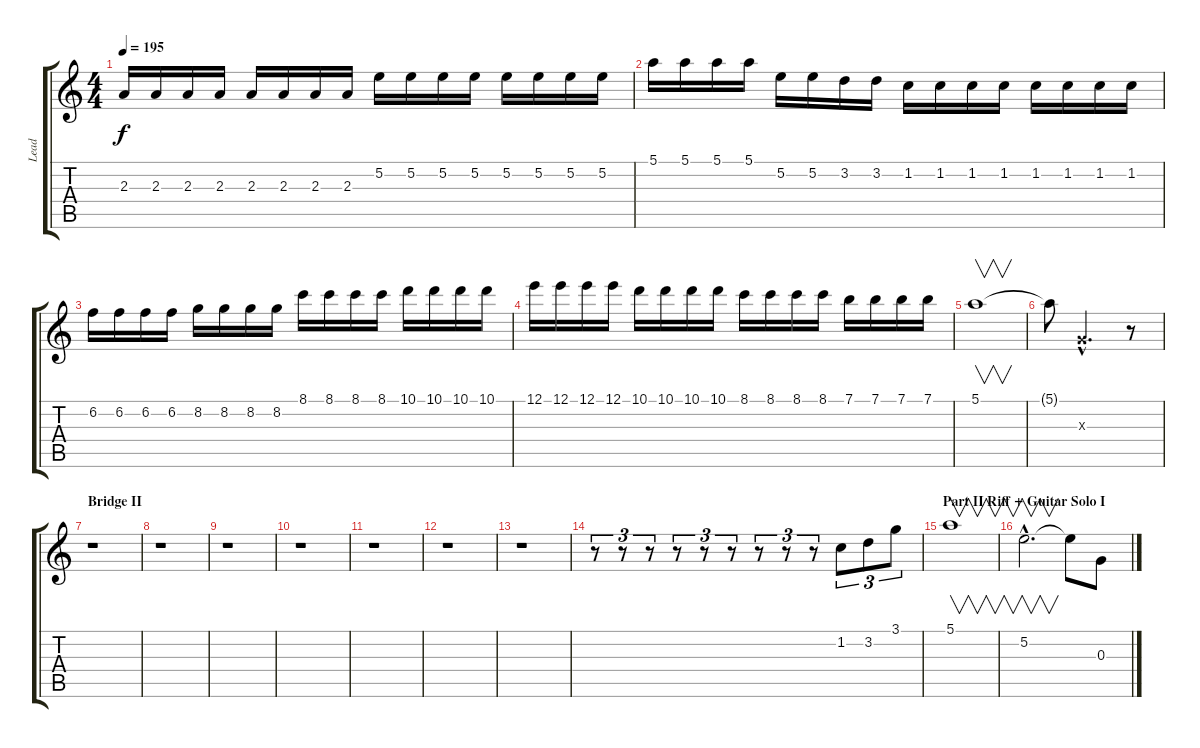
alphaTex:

\track ("Lead" "Lead") {instrument overdrivenguitar}
\staff {score tabs}
\tuning (E4 B3 G3 D3 A2 E2) {hide}
\ts (4 4)
\tempo 195
\clef g2
\ks c
2.3.16{dy f} 2.3.16 2.3.16 2.3.16 2.3.16 2.3.16 2.3.16 2.3.16 5.2.16 5.2.16 5.2.16 5.2.16 5.2.16 5.2.16 5.2.16 5.2.16 |
5.1.16 5.1.16 5.1.16 5.1.16 5.2.16 5.2.16 3.2.16 3.2.16 1.2.16 1.2.16 1.2.16 1.2.16 1.2.16 1.2.16 1.2.16 1.2.16 |
6.2.16 6.2.16 6.2.16 6.2.16 8.2.16 8.2.16 8.2.16 8.2.16 8.1.16 8.1.16 8.1.16 8.1.16 10.1.16 10.1.16 10.1.16 10.1.16 |
12.1.16 12.1.16 12.1.16 12.1.16 10.1.16 10.1.16 10.1.16 10.1.16 8.1.16 8.1.16 8.1.16 8.1.16 7.1.16 7.1.16 7.1.16 7.1.16 |
5.1.1{v} |
5.1{t}.8 0.3{hac x}.2{d} r.8 |
\section ("" "Bridge II")
r.1 |
r.1 |
r.1 |
r.1 |
r.1 |
r.1 |
r.1 |
r.8{tu (3 2)} r.8{tu (3 2)} r.8{tu (3 2)} r.8{tu (3 2)} r.8{tu (3 2)} r.8{tu (3 2)} r.8{tu (3 2)} r.8{tu (3 2)} r.8{tu (3 2)} 1.2.8{tu (3 2)} 3.2.8{tu (3 2)} 3.1.8{tu (3 2)} |
\section ("" "Part II Riff + Guitar Solo I")
5.1.1{v} |
5.2{hac}.2{v d} 5.2{t}.8 0.3.8
